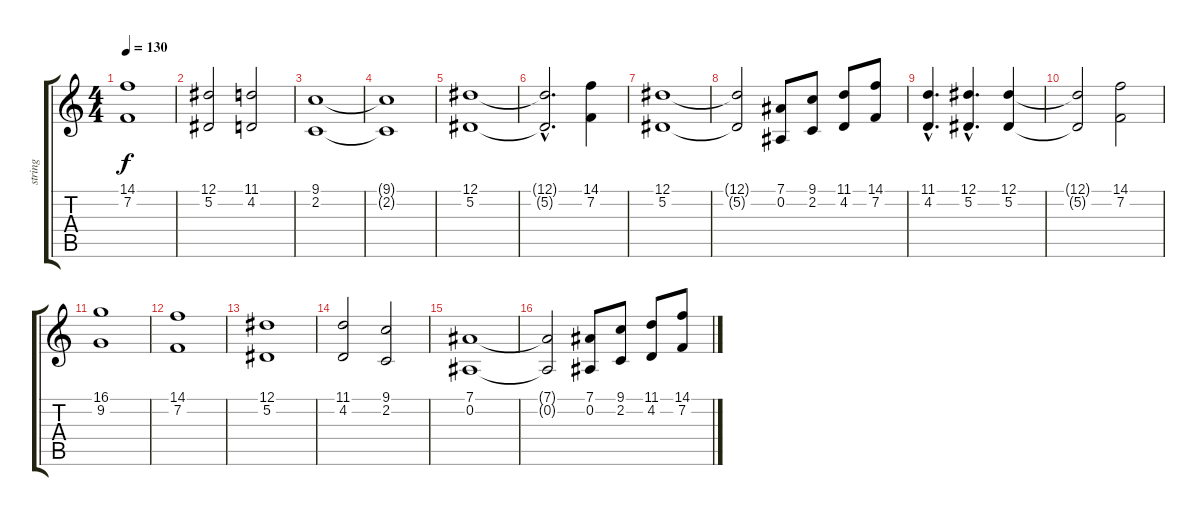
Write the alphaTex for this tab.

\track ("string" "string") {instrument stringensemble1}
\staff {score tabs}
\tuning (Eb4 Bb3 Gb3 Db3 Ab2 Eb2) {hide}
\ts (4 4)
\tempo 130
\clef g2
\ks c
(14.1 7.2).1{dy f} |
(12.1 5.2).2 (11.1 4.2).2 |
(9.1 2.2).1 |
(9.1{t} 2.2{t}).1 |
(12.1 5.2).1 |
(12.1{hac t} 5.2{hac t}).2{d} (14.1 7.2).4 |
(12.1 5.2).1 |
(12.1{t} 5.2{t}).2 (7.1 0.2).8 (9.1 2.2).8 (11.1 4.2).8 (14.1 7.2).8 |
(11.1{hac} 4.2{hac}).4{d} (12.1{hac} 5.2{hac}).4{d} (12.1 5.2).4 |
(12.1{t} 5.2{t}).2 (14.1 7.2).2 |
(16.1 9.2).1 |
(14.1 7.2).1 |
(12.1 5.2).1 |
(11.1 4.2).2 (9.1 2.2).2 |
(7.1 0.2).1 |
(7.1{t} 0.2{t}).2 (7.1 0.2).8 (9.1 2.2).8 (11.1 4.2).8 (14.1 7.2).8
